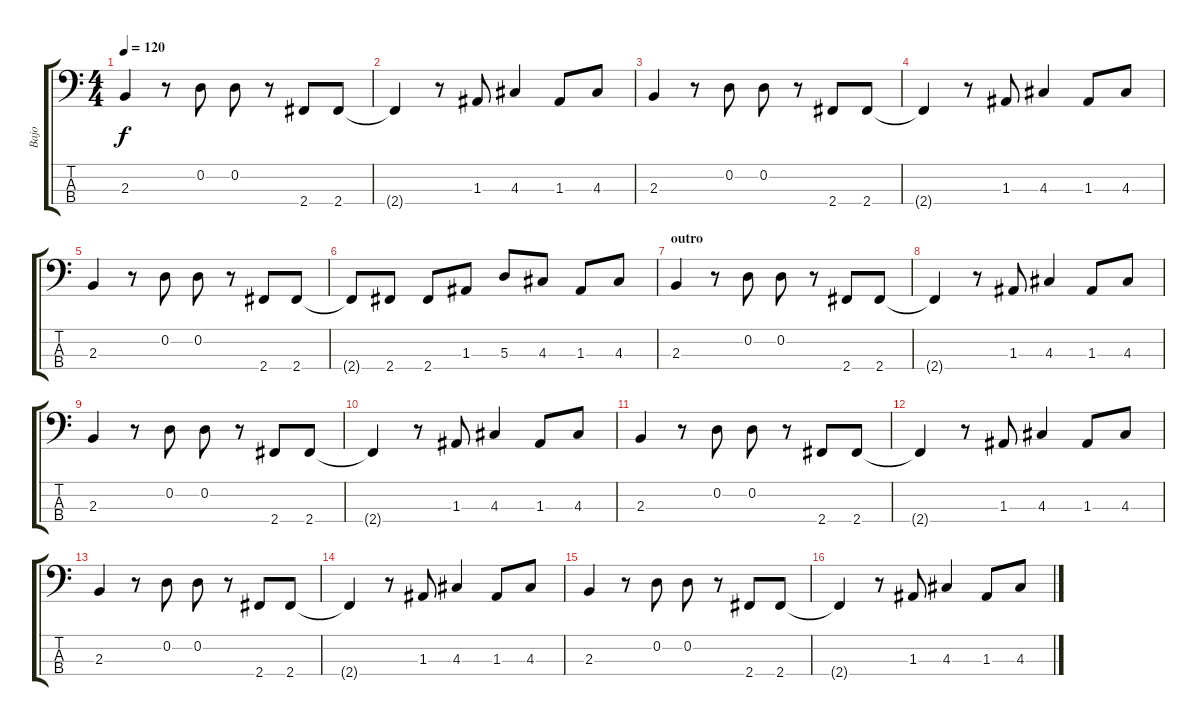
\track ("Bajo" "Bajo") {instrument electricbassfinger}
\staff {score tabs}
\tuning (G2 D2 A1 E1) {hide}
\ts (4 4)
\tempo 120
\clef f4
\ks c
2.3.4{dy f} r.8 0.2.8 0.2.8 r.8 2.4.8 2.4.8 |
2.4{t}.4 r.8 1.3.8 4.3.4 1.3.8 4.3.8 |
2.3.4 r.8 0.2.8 0.2.8 r.8 2.4.8 2.4.8 |
2.4{t}.4 r.8 1.3.8 4.3.4 1.3.8 4.3.8 |
2.3.4 r.8 0.2.8 0.2.8 r.8 2.4.8 2.4.8 |
2.4{t}.8 2.4.8 2.4.8 1.3.8 5.3.8 4.3.8 1.3.8 4.3.8 |
\section ("" "outro")
2.3.4 r.8 0.2.8 0.2.8 r.8 2.4.8 2.4.8 |
2.4{t}.4 r.8 1.3.8 4.3.4 1.3.8 4.3.8 |
2.3.4 r.8 0.2.8 0.2.8 r.8 2.4.8 2.4.8 |
2.4{t}.4 r.8 1.3.8 4.3.4 1.3.8 4.3.8 |
2.3.4 r.8 0.2.8 0.2.8 r.8 2.4.8 2.4.8 |
2.4{t}.4 r.8 1.3.8 4.3.4 1.3.8 4.3.8 |
2.3.4{volume 9} r.8 0.2.8 0.2.8 r.8 2.4.8 2.4.8 |
2.4{t}.4 r.8 1.3.8 4.3.4 1.3.8 4.3.8 |
2.3.4 r.8 0.2.8 0.2.8 r.8 2.4.8 2.4.8 |
2.4{t}.4 r.8 1.3.8 4.3.4 1.3.8 4.3.8
